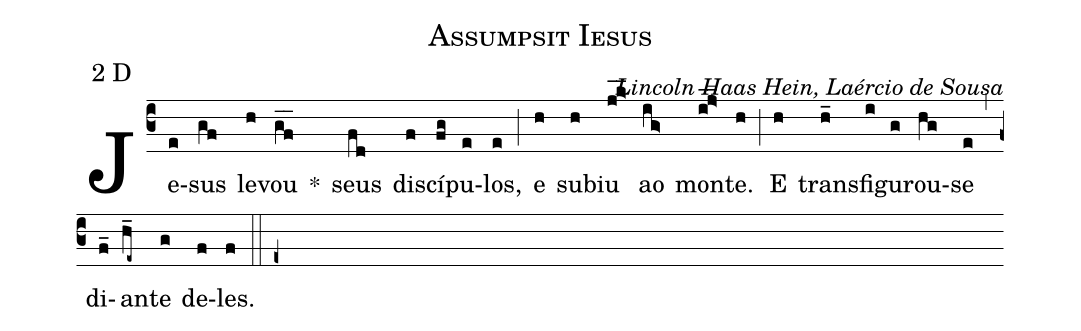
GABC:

name: Assumpsit Iesus;
mode: 2;
mode-differentia: D;
commentary: Lincoln Haas Hein, Laércio de Sousa;
%%
(c3)

Je(e)sus(gf) le(h)vou(gf__) *() seus(fd) dis(f)cí(fg)pu(e)los,(e) (;) e(h) su(h)biu(jk>__) ao(ig>) mon(ij>__)te.(h) (;) E(h) trans(h_)fi(i)gu(g)rou-(hg)se(e) (,) di(f_)an(h_e~)te(g) de(f)les.(f)

(::e+)
